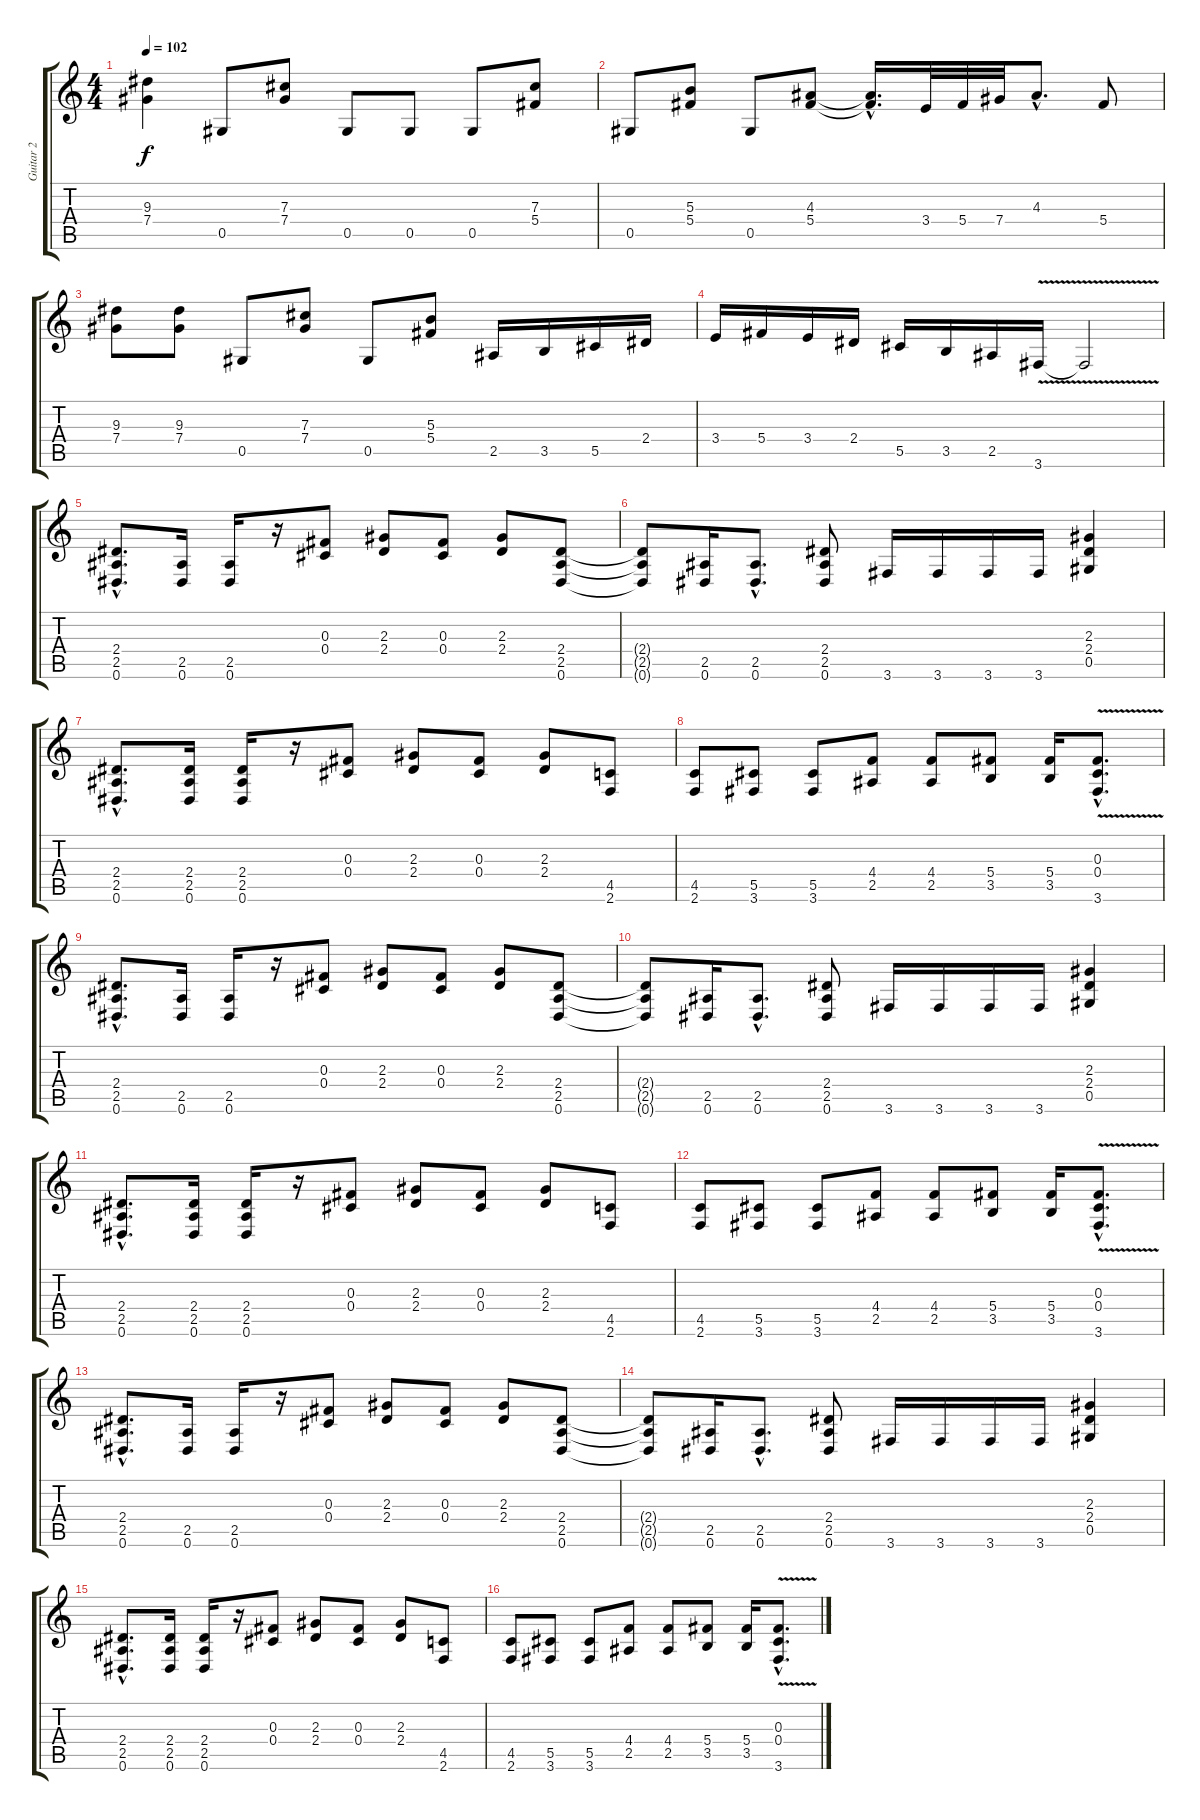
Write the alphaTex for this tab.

\track ("Guitar 2" "Guitar 2") {instrument overdrivenguitar}
\staff {score tabs}
\tuning (Eb4 Bb3 Gb3 Db3 Ab2 Eb2) {hide}
\ts (4 4)
\tempo 102
\clef g2
\ks aminor
(9.3 7.4).4{dy f} 0.5.8 (7.3 7.4).8 0.5.8 0.5.8 0.5.8 (7.3 5.4).8 |
0.5.8 (5.3 5.4).8 0.5.8 (4.3 5.4).8 (4.3{hac t} 5.4{hac t}).16{d} 3.4.32 5.4.32 7.4.32 4.3{hac}.8{d} 5.4.8 |
(9.3 7.4).8 (9.3 7.4).8 0.5.8 (7.3 7.4).8 0.5.8 (5.3 5.4).8 2.5.16 3.5.16 5.5.16 2.4.16 |
3.4.16 5.4.16 3.4.16 2.4.16 5.5.16 3.5.16 2.5.16 3.6{v}.16 3.6{t}.2 |
(2.4{hac} 2.5{hac} 0.6{hac}).8{d} (2.5 0.6).16 (2.5 0.6).16 r.16 (0.3 0.4).8 (2.3 2.4).8 (0.3 0.4).8 (2.3 2.4).8 (2.4 2.5 0.6).8 |
(2.4{t} 2.5{t} 0.6{t}).8 (2.5 0.6).16 (2.5{hac} 0.6{hac}).8{d} (2.4 2.5 0.6).8 3.6.16 3.6.16 3.6.16 3.6.16 (2.3 2.4 0.5).4 |
(2.4{hac} 2.5{hac} 0.6{hac}).8{d} (2.4 2.5 0.6).16 (2.4 2.5 0.6).16 r.16 (0.3 0.4).8 (2.3 2.4).8 (0.3 0.4).8 (2.3 2.4).8 (4.5 2.6).8 |
(4.5 2.6).8 (5.5 3.6).8 (5.5 3.6).8 (4.4 2.5).8 (4.4 2.5).8 (5.4 3.5).8 (5.4 3.5).16 (0.3{hac} 0.4{hac} 3.6{v hac}).8{d} |
(2.4{hac} 2.5{hac} 0.6{hac}).8{d} (2.5 0.6).16 (2.5 0.6).16 r.16 (0.3 0.4).8 (2.3 2.4).8 (0.3 0.4).8 (2.3 2.4).8 (2.4 2.5 0.6).8 |
(2.4{t} 2.5{t} 0.6{t}).8 (2.5 0.6).16 (2.5{hac} 0.6{hac}).8{d} (2.4 2.5 0.6).8 3.6.16 3.6.16 3.6.16 3.6.16 (2.3 2.4 0.5).4 |
(2.4{hac} 2.5{hac} 0.6{hac}).8{d} (2.4 2.5 0.6).16 (2.4 2.5 0.6).16 r.16 (0.3 0.4).8 (2.3 2.4).8 (0.3 0.4).8 (2.3 2.4).8 (4.5 2.6).8 |
(4.5 2.6).8 (5.5 3.6).8 (5.5 3.6).8 (4.4 2.5).8 (4.4 2.5).8 (5.4 3.5).8 (5.4 3.5).16 (0.3{hac} 0.4{hac} 3.6{v hac}).8{d} |
(2.4{hac} 2.5{hac} 0.6{hac}).8{d} (2.5 0.6).16 (2.5 0.6).16 r.16 (0.3 0.4).8 (2.3 2.4).8 (0.3 0.4).8 (2.3 2.4).8 (2.4 2.5 0.6).8 |
(2.4{t} 2.5{t} 0.6{t}).8 (2.5 0.6).16 (2.5{hac} 0.6{hac}).8{d} (2.4 2.5 0.6).8 3.6.16 3.6.16 3.6.16 3.6.16 (2.3 2.4 0.5).4 |
(2.4{hac} 2.5{hac} 0.6{hac}).8{d} (2.4 2.5 0.6).16 (2.4 2.5 0.6).16 r.16 (0.3 0.4).8 (2.3 2.4).8 (0.3 0.4).8 (2.3 2.4).8 (4.5 2.6).8 |
(4.5 2.6).8 (5.5 3.6).8 (5.5 3.6).8 (4.4 2.5).8 (4.4 2.5).8 (5.4 3.5).8 (5.4 3.5).16 (0.3{hac} 0.4{hac} 3.6{v hac}).8{d}
